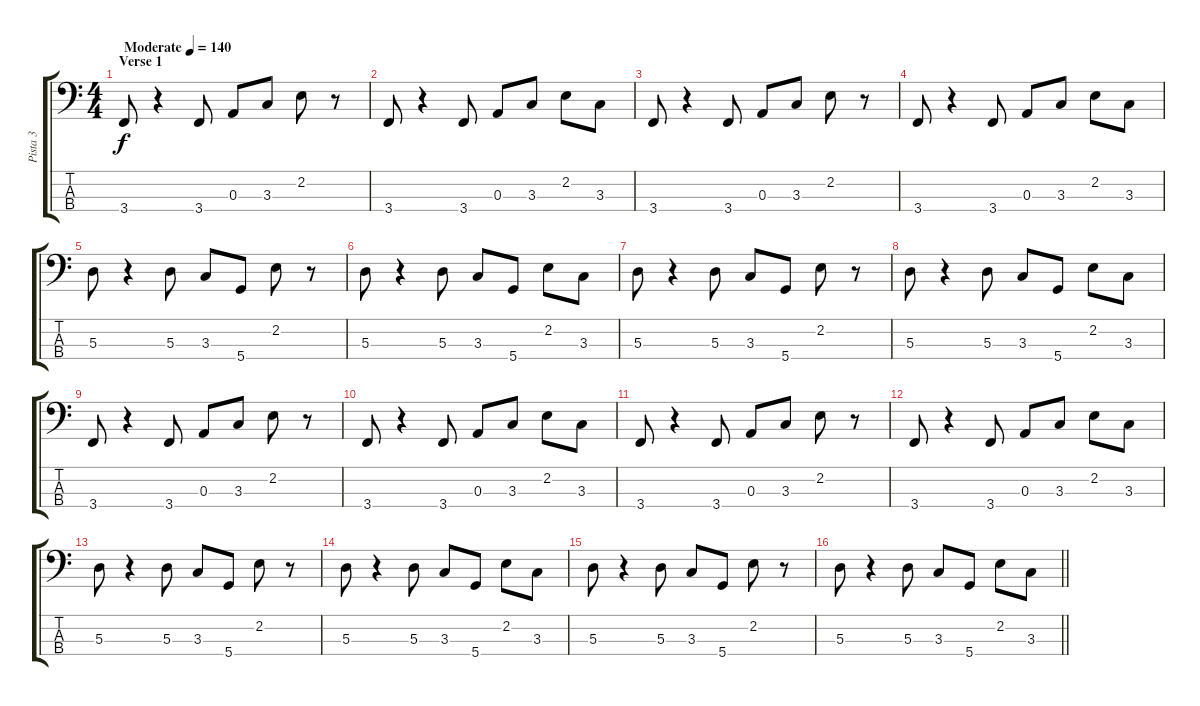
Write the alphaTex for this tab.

\track ("Pista 3" "Pista 3") {instrument electricbassfinger}
\staff {score tabs}
\tuning (G2 D2 A1 D1) {hide}
\ts (4 4)
\section ("" "Verse 1")
\tempo (140 "Moderate")
\clef f4
\ks c
3.4.8{dy f instrument electricbassfinger} r.4 3.4.8 0.3.8 3.3.8 2.2.8 r.8 |
3.4.8 r.4 3.4.8 0.3.8 3.3.8 2.2.8 3.3.8 |
3.4.8 r.4 3.4.8 0.3.8 3.3.8 2.2.8 r.8 |
3.4.8 r.4 3.4.8 0.3.8 3.3.8 2.2.8 3.3.8 |
5.3.8 r.4 5.3.8 3.3.8 5.4.8 2.2.8 r.8 |
5.3.8 r.4 5.3.8 3.3.8 5.4.8 2.2.8 3.3.8 |
5.3.8 r.4 5.3.8 3.3.8 5.4.8 2.2.8 r.8 |
5.3.8 r.4 5.3.8 3.3.8 5.4.8 2.2.8 3.3.8 |
3.4.8 r.4 3.4.8 0.3.8 3.3.8 2.2.8 r.8 |
3.4.8 r.4 3.4.8 0.3.8 3.3.8 2.2.8 3.3.8 |
3.4.8 r.4 3.4.8 0.3.8 3.3.8 2.2.8 r.8 |
3.4.8 r.4 3.4.8 0.3.8 3.3.8 2.2.8 3.3.8 |
5.3.8 r.4 5.3.8 3.3.8 5.4.8 2.2.8 r.8 |
5.3.8 r.4 5.3.8 3.3.8 5.4.8 2.2.8 3.3.8 |
5.3.8 r.4 5.3.8 3.3.8 5.4.8 2.2.8 r.8 |
\barLineRight lightlight
5.3.8 r.4 5.3.8 3.3.8 5.4.8 2.2.8 3.3.8
